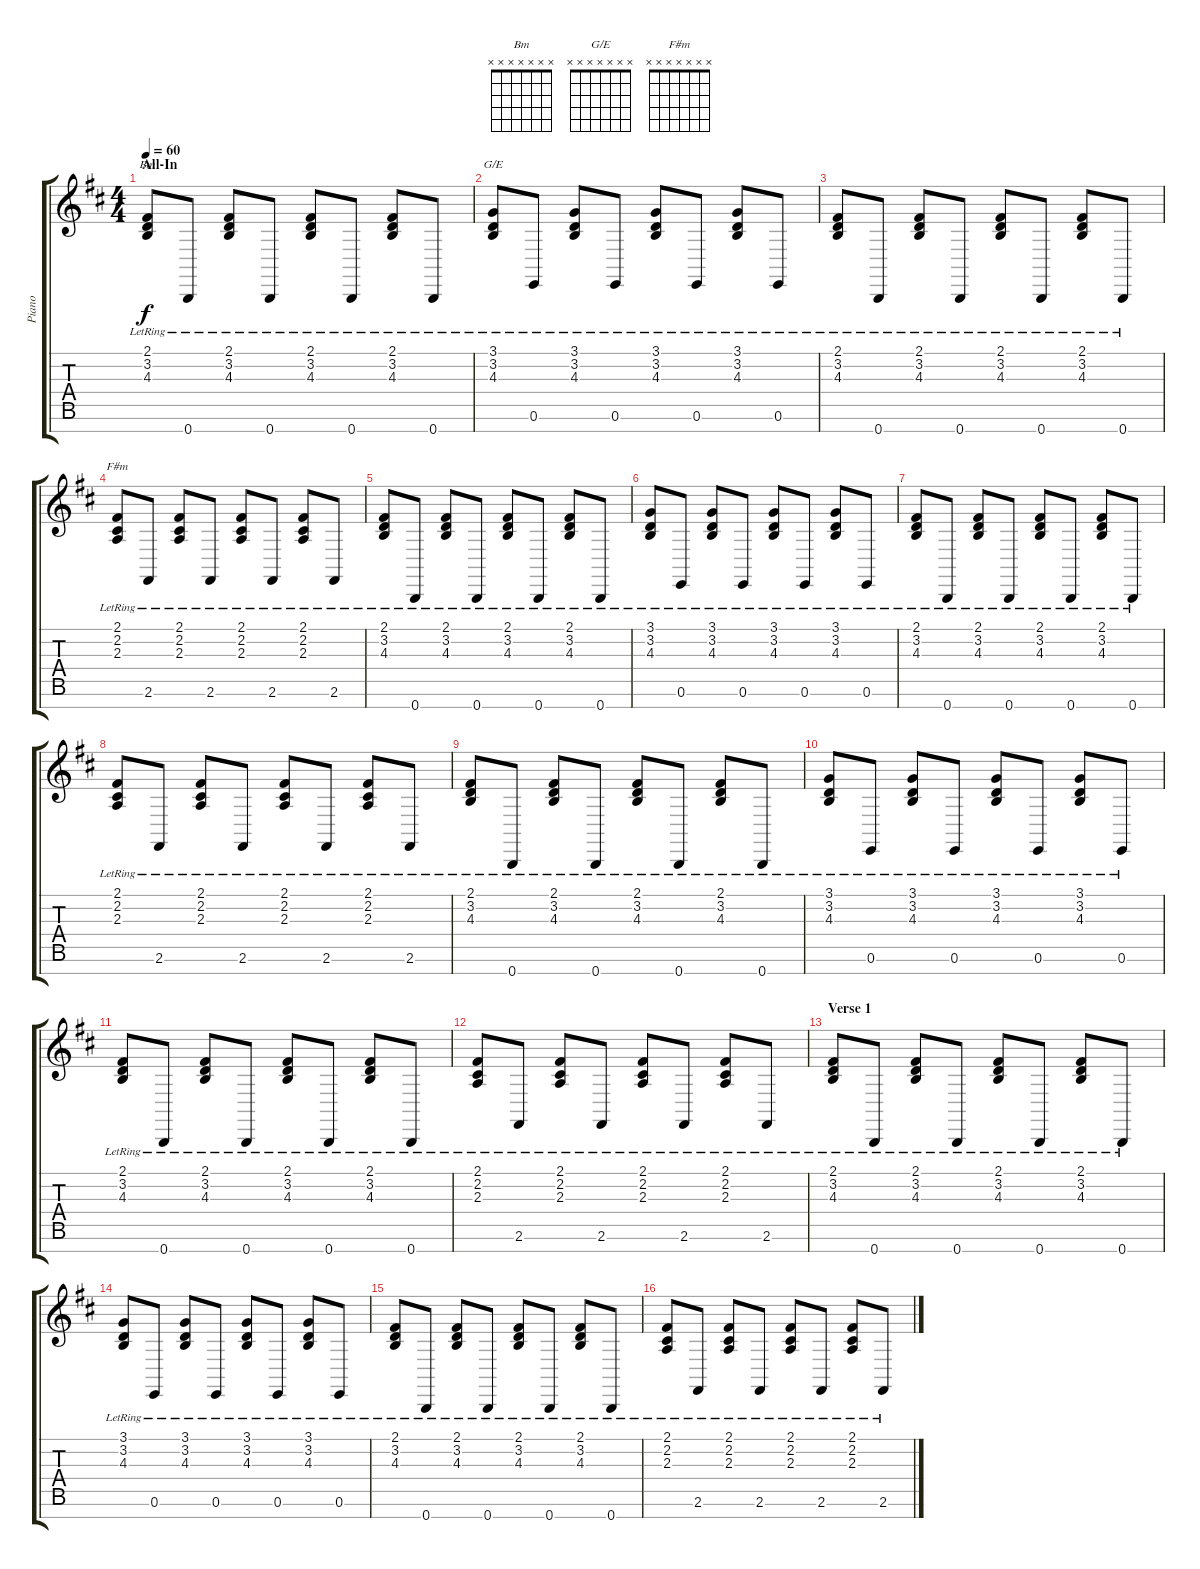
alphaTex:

\track ("Piano" "Piano") {instrument acousticgrandpiano}
\staff {score tabs}
\tuning (E4 B3 G3 D3 A2 E2 B1) {hide}
\chord ("Bm" x x x x x x x)
\chord ("G/E" x x x x x x x)
\chord ("F#m" x x x x x x x)
\ts (4 4)
\section ("" "All-In")
\tempo 60
\clef g2
\ks bminor
(2.1{lr} 3.2{lr} 4.3{lr}).8{ch "Bm" dy f} 0.7{lr}.8 (2.1{lr} 3.2{lr} 4.3{lr}).8 0.7{lr}.8 (2.1{lr} 3.2{lr} 4.3{lr}).8 0.7{lr}.8 (2.1{lr} 3.2{lr} 4.3{lr}).8 0.7{lr}.8 |
(3.1{lr} 3.2{lr} 4.3{lr}).8{ch "G/E"} 0.6{lr}.8 (3.1{lr} 3.2{lr} 4.3{lr}).8 0.6{lr}.8 (3.1{lr} 3.2{lr} 4.3{lr}).8 0.6{lr}.8 (3.1{lr} 3.2{lr} 4.3{lr}).8 0.6{lr}.8 |
(2.1{lr} 3.2{lr} 4.3{lr}).8 0.7{lr}.8 (2.1{lr} 3.2{lr} 4.3{lr}).8 0.7{lr}.8 (2.1{lr} 3.2{lr} 4.3{lr}).8 0.7{lr}.8 (2.1{lr} 3.2{lr} 4.3{lr}).8 0.7{lr}.8 |
(2.1{lr} 2.2{lr} 2.3{lr}).8{ch "F#m"} 2.6{lr}.8 (2.1{lr} 2.2{lr} 2.3{lr}).8 2.6{lr}.8 (2.1{lr} 2.2{lr} 2.3{lr}).8 2.6{lr}.8 (2.1{lr} 2.2{lr} 2.3{lr}).8 2.6{lr}.8 |
(2.1{lr} 3.2{lr} 4.3{lr}).8 0.7{lr}.8 (2.1{lr} 3.2{lr} 4.3{lr}).8 0.7{lr}.8 (2.1{lr} 3.2{lr} 4.3{lr}).8 0.7{lr}.8 (2.1{lr} 3.2{lr} 4.3{lr}).8 0.7{lr}.8 |
(3.1{lr} 3.2{lr} 4.3{lr}).8 0.6{lr}.8 (3.1{lr} 3.2{lr} 4.3{lr}).8 0.6{lr}.8 (3.1{lr} 3.2{lr} 4.3{lr}).8 0.6{lr}.8 (3.1{lr} 3.2{lr} 4.3{lr}).8 0.6{lr}.8 |
(2.1{lr} 3.2{lr} 4.3{lr}).8 0.7{lr}.8 (2.1{lr} 3.2{lr} 4.3{lr}).8 0.7{lr}.8 (2.1{lr} 3.2{lr} 4.3{lr}).8 0.7{lr}.8 (2.1{lr} 3.2{lr} 4.3{lr}).8 0.7{lr}.8 |
(2.1{lr} 2.2{lr} 2.3{lr}).8 2.6{lr}.8 (2.1{lr} 2.2{lr} 2.3{lr}).8 2.6{lr}.8 (2.1{lr} 2.2{lr} 2.3{lr}).8 2.6{lr}.8 (2.1{lr} 2.2{lr} 2.3{lr}).8 2.6{lr}.8 |
(2.1{lr} 3.2{lr} 4.3{lr}).8 0.7{lr}.8 (2.1{lr} 3.2{lr} 4.3{lr}).8 0.7{lr}.8 (2.1{lr} 3.2{lr} 4.3{lr}).8 0.7{lr}.8 (2.1{lr} 3.2{lr} 4.3{lr}).8 0.7{lr}.8 |
(3.1{lr} 3.2{lr} 4.3{lr}).8 0.6{lr}.8 (3.1{lr} 3.2{lr} 4.3{lr}).8 0.6{lr}.8 (3.1{lr} 3.2{lr} 4.3{lr}).8 0.6{lr}.8 (3.1{lr} 3.2{lr} 4.3{lr}).8 0.6{lr}.8 |
(2.1{lr} 3.2{lr} 4.3{lr}).8 0.7{lr}.8 (2.1{lr} 3.2{lr} 4.3{lr}).8 0.7{lr}.8 (2.1{lr} 3.2{lr} 4.3{lr}).8 0.7{lr}.8 (2.1{lr} 3.2{lr} 4.3{lr}).8 0.7{lr}.8 |
(2.1{lr} 2.2{lr} 2.3{lr}).8 2.6{lr}.8 (2.1{lr} 2.2{lr} 2.3{lr}).8 2.6{lr}.8 (2.1{lr} 2.2{lr} 2.3{lr}).8 2.6{lr}.8 (2.1{lr} 2.2{lr} 2.3{lr}).8 2.6{lr}.8 |
\section ("" "Verse 1")
(2.1{lr} 3.2{lr} 4.3{lr}).8 0.7{lr}.8 (2.1{lr} 3.2{lr} 4.3{lr}).8 0.7{lr}.8 (2.1{lr} 3.2{lr} 4.3{lr}).8 0.7{lr}.8 (2.1{lr} 3.2{lr} 4.3{lr}).8 0.7{lr}.8 |
(3.1{lr} 3.2{lr} 4.3{lr}).8 0.6{lr}.8 (3.1{lr} 3.2{lr} 4.3{lr}).8 0.6{lr}.8 (3.1{lr} 3.2{lr} 4.3{lr}).8 0.6{lr}.8 (3.1{lr} 3.2{lr} 4.3{lr}).8 0.6{lr}.8 |
(2.1{lr} 3.2{lr} 4.3{lr}).8 0.7{lr}.8 (2.1{lr} 3.2{lr} 4.3{lr}).8 0.7{lr}.8 (2.1{lr} 3.2{lr} 4.3{lr}).8 0.7{lr}.8 (2.1{lr} 3.2{lr} 4.3{lr}).8 0.7{lr}.8 |
(2.1{lr} 2.2{lr} 2.3{lr}).8 2.6{lr}.8 (2.1{lr} 2.2{lr} 2.3{lr}).8 2.6{lr}.8 (2.1{lr} 2.2{lr} 2.3{lr}).8 2.6{lr}.8 (2.1{lr} 2.2{lr} 2.3{lr}).8 2.6{lr}.8
